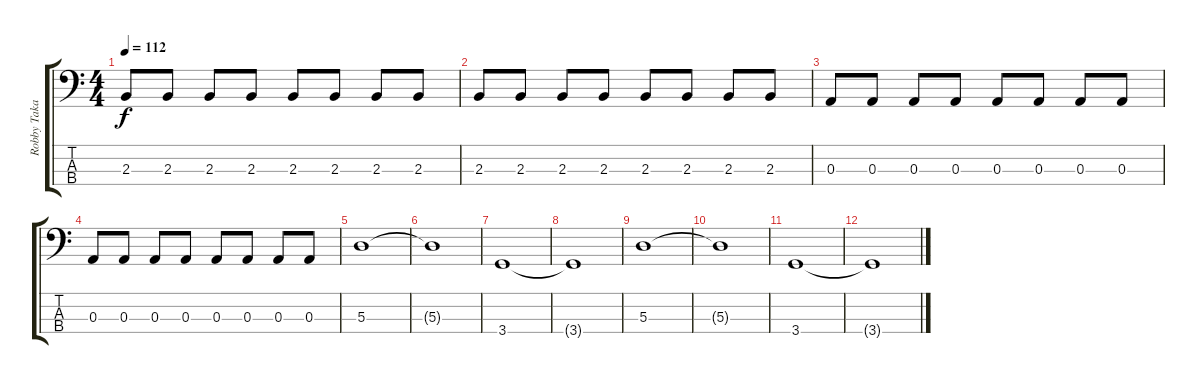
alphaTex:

\track ("Robby Takac - Bass" "Robby Taka") {instrument electricbasspick}
\staff {score tabs}
\tuning (G2 D2 A1 E1) {hide}
\ts (4 4)
\tempo 112
\clef f4
\ks c
2.3.8{dy f} 2.3.8 2.3.8 2.3.8 2.3.8 2.3.8 2.3.8 2.3.8 |
2.3.8 2.3.8 2.3.8 2.3.8 2.3.8 2.3.8 2.3.8 2.3.8 |
0.3.8 0.3.8 0.3.8 0.3.8 0.3.8 0.3.8 0.3.8 0.3.8 |
0.3.8 0.3.8 0.3.8 0.3.8 0.3.8 0.3.8 0.3.8 0.3.8 |
5.3.1 |
5.3{t}.1 |
3.4.1 |
3.4{t}.1 |
5.3.1 |
5.3{t}.1 |
3.4.1 |
3.4{t}.1
